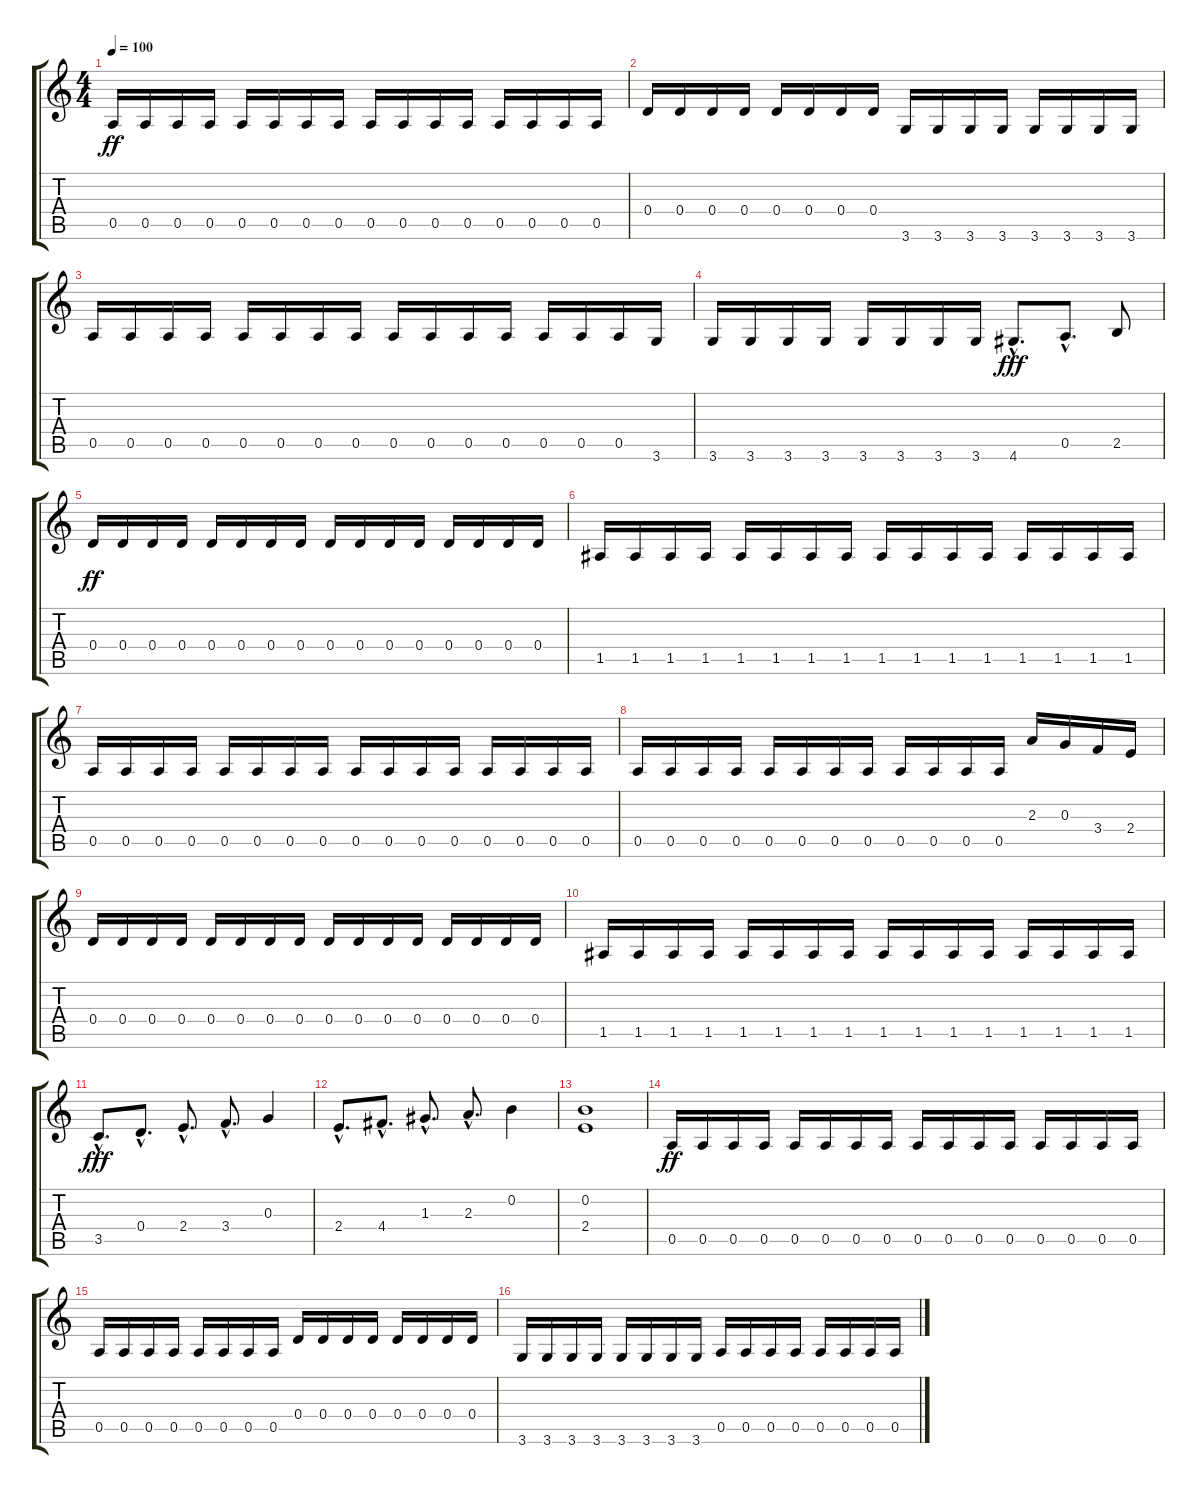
\track "" {instrument electricbassfinger}
\staff {score tabs}
\tuning (E4 B3 G3 D3 A2 E2) {hide}
\ts (4 4)
\tempo 100
\clef g2
\ks c
0.5.16{dy ff} 0.5.16 0.5.16 0.5.16 0.5.16 0.5.16 0.5.16 0.5.16 0.5.16 0.5.16 0.5.16 0.5.16 0.5.16 0.5.16 0.5.16 0.5.16 |
0.4.16 0.4.16 0.4.16 0.4.16 0.4.16 0.4.16 0.4.16 0.4.16 3.6.16 3.6.16 3.6.16 3.6.16 3.6.16 3.6.16 3.6.16 3.6.16 |
0.5.16 0.5.16 0.5.16 0.5.16 0.5.16 0.5.16 0.5.16 0.5.16 0.5.16 0.5.16 0.5.16 0.5.16 0.5.16 0.5.16 0.5.16 3.6.16 |
3.6.16 3.6.16 3.6.16 3.6.16 3.6.16 3.6.16 3.6.16 3.6.16 4.6{hac}.8{d dy fff} 0.5{hac}.8{d} 2.5.8 |
0.4.16{dy ff} 0.4.16 0.4.16 0.4.16 0.4.16 0.4.16 0.4.16 0.4.16 0.4.16 0.4.16 0.4.16 0.4.16 0.4.16 0.4.16 0.4.16 0.4.16 |
1.5.16 1.5.16 1.5.16 1.5.16 1.5.16 1.5.16 1.5.16 1.5.16 1.5.16 1.5.16 1.5.16 1.5.16 1.5.16 1.5.16 1.5.16 1.5.16 |
0.5.16 0.5.16 0.5.16 0.5.16 0.5.16 0.5.16 0.5.16 0.5.16 0.5.16 0.5.16 0.5.16 0.5.16 0.5.16 0.5.16 0.5.16 0.5.16 |
0.5.16 0.5.16 0.5.16 0.5.16 0.5.16 0.5.16 0.5.16 0.5.16 0.5.16 0.5.16 0.5.16 0.5.16 2.3.16 0.3.16 3.4.16 2.4.16 |
0.4.16 0.4.16 0.4.16 0.4.16 0.4.16 0.4.16 0.4.16 0.4.16 0.4.16 0.4.16 0.4.16 0.4.16 0.4.16 0.4.16 0.4.16 0.4.16 |
1.5.16 1.5.16 1.5.16 1.5.16 1.5.16 1.5.16 1.5.16 1.5.16 1.5.16 1.5.16 1.5.16 1.5.16 1.5.16 1.5.16 1.5.16 1.5.16 |
3.5{hac}.8{d dy fff} 0.4{hac}.8{d} 2.4{hac}.8{d} 3.4{hac}.8{d} 0.3.4 |
2.4{hac}.8{d} 4.4{hac}.8{d} 1.3{hac}.8{d} 2.3{hac}.8{d} 0.2.4 |
(0.2 2.4).1 |
0.5.16{dy ff} 0.5.16 0.5.16 0.5.16 0.5.16 0.5.16 0.5.16 0.5.16 0.5.16 0.5.16 0.5.16 0.5.16 0.5.16 0.5.16 0.5.16 0.5.16 |
0.5.16 0.5.16 0.5.16 0.5.16 0.5.16 0.5.16 0.5.16 0.5.16 0.4.16 0.4.16 0.4.16 0.4.16 0.4.16 0.4.16 0.4.16 0.4.16 |
3.6.16 3.6.16 3.6.16 3.6.16 3.6.16 3.6.16 3.6.16 3.6.16 0.5.16 0.5.16 0.5.16 0.5.16 0.5.16 0.5.16 0.5.16 0.5.16
